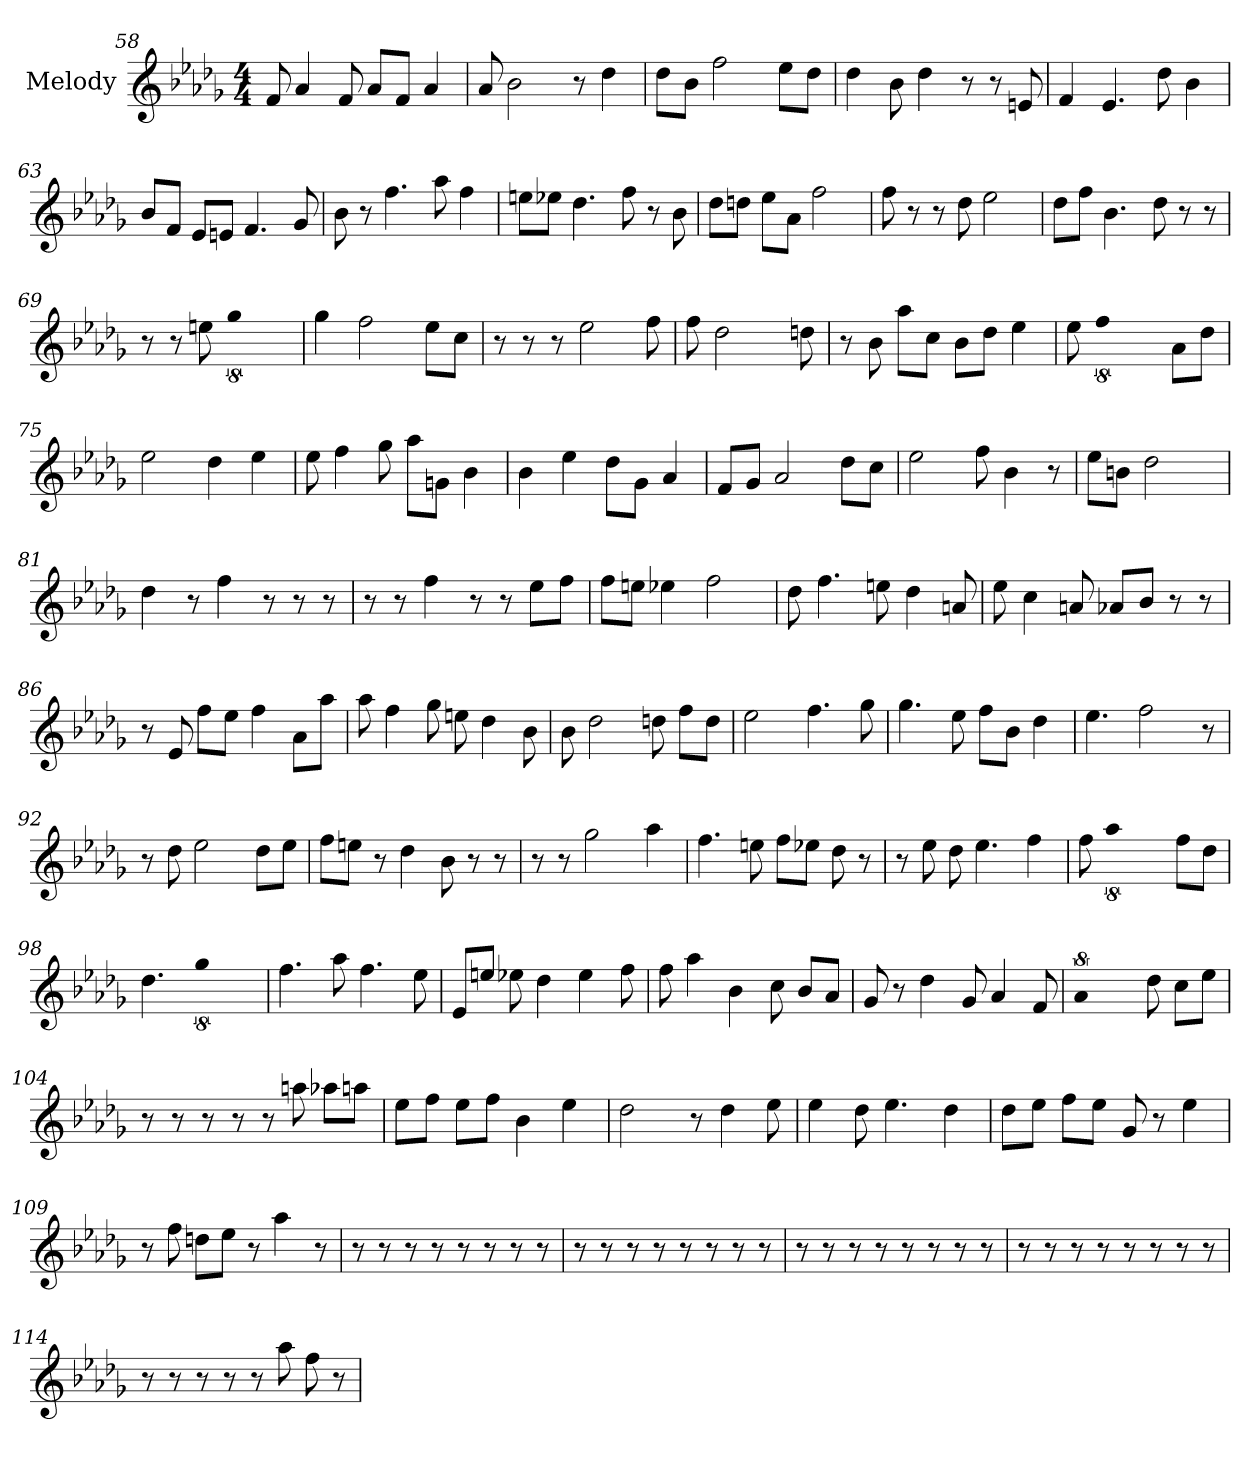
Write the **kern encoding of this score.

**kern
*part1
*staff1
*I"Melody
*clefG2
*k[b-e-a-d-g-]
*D-:
*M4/4
=58
8f
4a-
8f
8a-/L
8f/J
4a-
=59
8a-
2b-
8r
4dd-
=60
8dd-\L
8b-\J
2ff
8ee-\L
8dd-\J
=61
4dd-
8b-
4dd-
8r
8r
8e
=62
4f
4.e-
8dd-
4b-
=63
8b-/L
8f/J
8e-/L
8e/J
4.f
8g-
=64
8b-
8r
4.ff
8aa-
4ff
=65
8ee\L
8ee-\J
4.dd-
8ff
8r
8b-
=66
8dd-\L
8dd\J
8ee-\L
8a-\J
2ff
=67
8ff
8r
8r
8dd-
2ee-
=68
8dd-\L
8ff\J
4.b-
8dd-
8r
8r
=69
8r
8r
8ee
!LO:N:vis=2
8%5gg-
=70
4gg-
2ff
8ee-\L
8cc\J
=71
8r
8r
8r
2ee-
8ff
=72
8ff
!LO:N:vis=2
2.dd-
8dd
=73
8r
8b-
8aa-\L
8cc\J
8b-\L
8dd-\J
4ee-
=74
8ee-
!LO:N:vis=2
8%5ff
8a-\L
8dd-\J
=75
2ee-
4dd-
4ee-
=76
8ee-
4ff
8gg-
8aa-\L
8g\J
4b-
=77
4b-
4ee-
8dd-\L
8g-\J
4a-
=78
8f/L
8g-/J
2a-
8dd-\L
8cc\J
=79
2ee-
8ff
4b-
8r
=80
8ee-\L
8b\J
!LO:N:vis=2
2.dd-
=81
4dd-
8r
4ff
8r
8r
8r
=82
8r
8r
4ff
8r
8r
8ee-\L
8ff\J
=83
8ff\L
8ee\J
4ee-
2ff
=84
8dd-
4.ff
8ee
4dd-
8a
=85
8ee-
4cc
8a
8a-/L
8b-/J
8r
8r
=86
8r
8e-
8ff\L
8ee-\J
4ff
8a-\L
8aa-\J
=87
8aa-
4ff
8gg-
8ee
4dd-
8b-
=88
8b-
2dd-
8dd
8ff\L
8dd\J
=89
2ee-
4.ff
8gg-
=90
4.gg-
8ee-
8ff\L
8b-\J
4dd-
=91
4.ee-
2ff
8r
=92
8r
8dd-
2ee-
8dd-\L
8ee-\J
=93
8ff\L
8ee\J
8r
4dd-
8b-
8r
8r
=94
8r
8r
2gg-
4aa-
=95
4.ff
8ee
8ff\L
8ee-\J
8dd-
8r
=96
8r
8ee-
8dd-
4.ee-
4ff
=97
8ff
!LO:N:vis=2
8%5aa-
8ff\L
8dd-\J
=98
4.dd-
!LO:N:vis=2
8%5gg-
=99
4.ff
8aa-
4.ff
8ee-
=100
8e-/L
8ee/J
8ee-
4dd-
4ee-
8ff
=101
8ff
4aa-
4b-
8cc
8b-/L
8a-/J
=102
8g-
8r
4dd-
8g-
4a-
8f
=103
!LO:N:vis=2
8%5a-
8dd-
8cc\L
8ee-\J
=104
8r
8r
8r
8r
8r
8aa
8aa-\L
8aa\J
=105
8ee-\L
8ff\J
8ee-\L
8ff\J
4b-
4ee-
=106
2dd-
8r
4dd-
8ee-
=107
4ee-
8dd-
4.ee-
4dd-
=108
8dd-\L
8ee-\J
8ff\L
8ee-\J
8g-
8r
4ee-
=109
8r
8ff
8dd\L
8ee-\J
8r
4aa-
8r
=110
8r
8r
8r
8r
8r
8r
8r
8r
=111
8r
8r
8r
8r
8r
8r
8r
8r
=112
8r
8r
8r
8r
8r
8r
8r
8r
=113
8r
8r
8r
8r
8r
8r
8r
8r
=114
8r
8r
8r
8r
8r
8aa-
8ff
8r
=
*-
